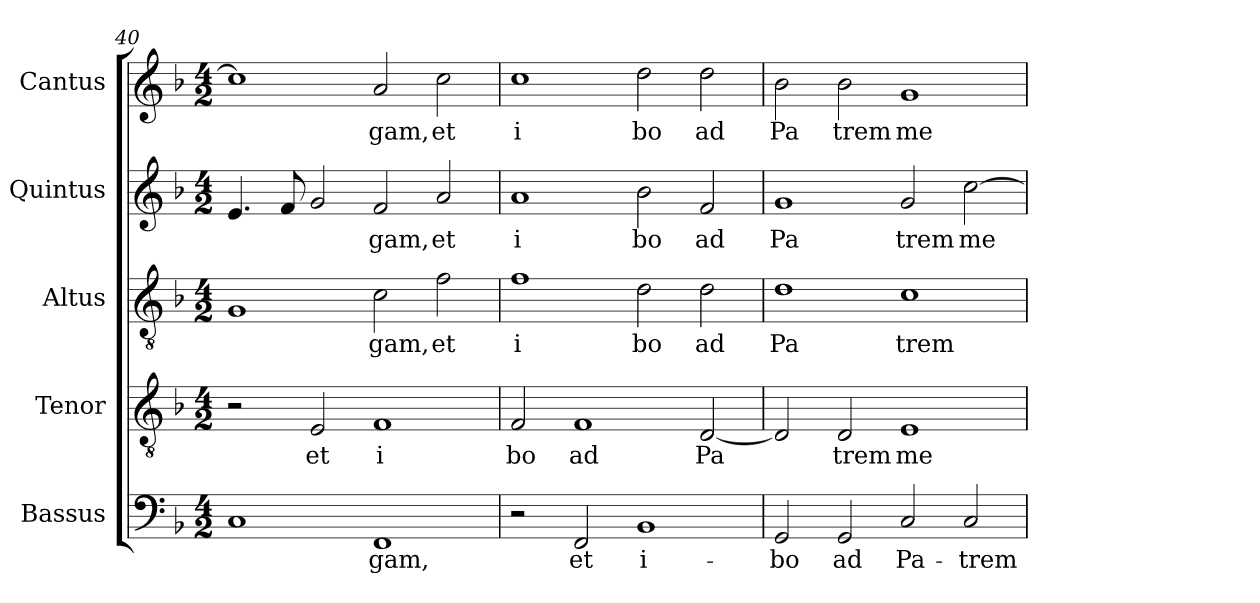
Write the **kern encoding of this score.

**kern	**text	**kern	**text	**kern	**text	**kern	**text	**kern	**text
*part5	*part5	*part4	*part4	*part3	*part3	*part2	*part2	*part1	*part1
*staff5	*staff5	*staff4	*staff4	*staff3	*staff3	*staff2	*staff2	*staff1	*staff1
*I"Bassus	*	*I"Tenor	*	*I"Altus	*	*I"Quintus	*	*I"Cantus	*
*clefF4	*	*clefGv2	*	*clefGv2	*	*clefG2	*	*clefG2	*
*k[b-]	*	*k[b-]	*	*k[b-]	*	*k[b-]	*	*k[b-]	*
*F:	*	*F:	*	*F:	*	*F:	*	*F:	*
*M4/2	*	*M4/2	*	*M4/2	*	*M4/2	*	*M4/2	*
=40	=40	=40	=40	=40	=40	=40	=40	=40	=40
!	!LO:LY:b:cj	!	!	!	!LO:LY:b:cj	!	!LO:LY:b:cj	!	!LO:LY:b:cj
1C	--	2r	.	1G	.	4.e/	.	1cc]	.
!	!	!	!	!	!	!	!LO:LY:b:cj	!	!
.	.	.	.	.	.	8f/	.	.	.
!	!	!	!LO:LY:b:cj	!	!	!	!LO:LY:b:cj	!	!
.	.	2E/	et	.	.	2g/	.	.	.
!	!LO:LY:b:cj	!	!LO:LY:b:cj	!	!LO:LY:b:cj	!	!LO:LY:b:cj	!	!LO:LY:b:cj
1FF	-gam,	1F	i	2c\	gam,	2f/	gam,	2a/	gam,
!	!	!	!	!	!LO:LY:b:cj	!	!LO:LY:b:cj	!	!LO:LY:b:cj
.	.	.	.	2f\	et	2a/	et	2cc\	et
=41	=41	=41	=41	=41	=41	=41	=41	=41	=41
!	!	!	!LO:LY:b:cj	!	!LO:LY:b:cj	!	!LO:LY:b:cj	!	!LO:LY:b:cj
2r	.	2F/	bo	1f	i	1a	i	1cc	i
!	!LO:LY:b:cj	!	!LO:LY:b:cj	!	!	!	!	!	!
2FF/	et	1F	ad	.	.	.	.	.	.
!	!LO:LY:b:cj	!	!	!	!LO:LY:b:cj	!	!LO:LY:b:cj	!	!LO:LY:b:cj
1BB-	i-	.	.	2d\	bo	2b-\	bo	2dd\	bo
!	!	!	!LO:LY:b:cj	!	!LO:LY:b:cj	!	!LO:LY:b:cj	!	!LO:LY:b:cj
.	.	[<2D/	Pa	2d\	ad	2f/	ad	2dd\	ad
=42	=42	=42	=42	=42	=42	=42	=42	=42	=42
!	!LO:LY:b:cj	!	!LO:LY:b:cj	!	!LO:LY:b:cj	!	!LO:LY:b:cj	!	!LO:LY:b:cj
2GG/	-bo	2D/]	.	1d	Pa	1g	Pa	2b-\	Pa
!	!LO:LY:b:cj	!	!LO:LY:b:cj	!	!	!	!	!	!LO:LY:b:cj
2GG/	ad	2D/	trem	.	.	.	.	2b-\	trem
!	!LO:LY:b:cj	!	!LO:LY:b:cj	!	!LO:LY:b:cj	!	!LO:LY:b:cj	!	!LO:LY:b:cj
2C/	Pa-	1E	me	1c	trem	2g/	trem	1g	me
!	!LO:LY:b:cj	!	!	!	!	!	!LO:LY:b:cj	!	!
2C/	-trem	.	.	.	.	[>2cc\	me	.	.
=	=	=	=	=	=	=	=	=	=
*-	*-	*-	*-	*-	*-	*-	*-	*-	*-
